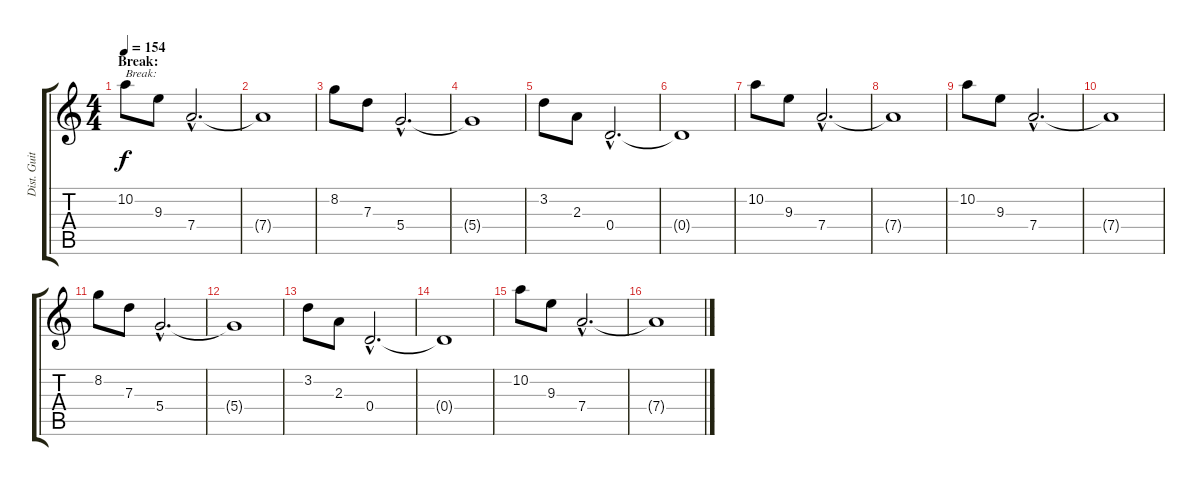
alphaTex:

\track ("Dist. Guitar 2" "Dist. Guit") {instrument distortionguitar}
\staff {score tabs}
\tuning (E4 B3 G3 D3 A2 E2) {hide}
\ts (4 4)
\section ("" "Break:")
\tempo 154
\clef g2
\ks c
10.2.8{txt "Break:" dy f} 9.3.8 7.4{hac}.2{d} |
7.4{t}.1 |
8.2.8 7.3.8 5.4{hac}.2{d} |
5.4{t}.1 |
3.2.8 2.3.8 0.4{hac}.2{d} |
0.4{t}.1 |
10.2.8 9.3.8 7.4{hac}.2{d} |
7.4{t}.1 |
10.2.8 9.3.8 7.4{hac}.2{d} |
7.4{t}.1 |
8.2.8 7.3.8 5.4{hac}.2{d} |
5.4{t}.1 |
3.2.8 2.3.8 0.4{hac}.2{d} |
0.4{t}.1 |
10.2.8 9.3.8 7.4{hac}.2{d} |
7.4{t}.1
